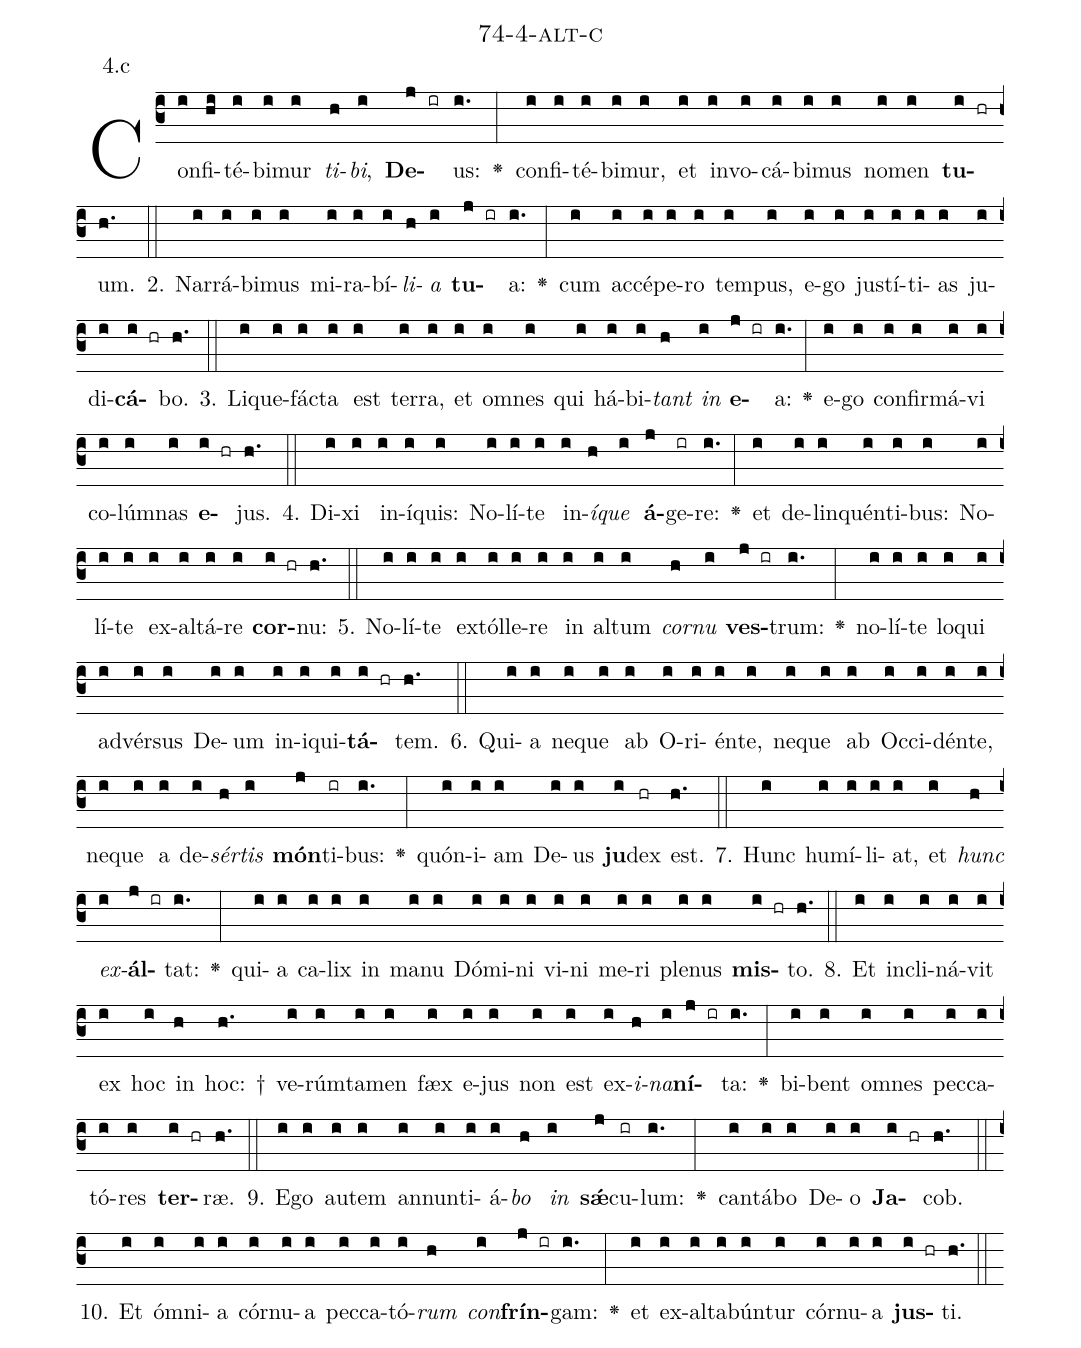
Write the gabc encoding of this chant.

name: 74-4-alt-c;
annotation: 4.c;
%%
(c3)Con(i)fi(hi)té(i)bi(i)mur(i) <i>ti</i>(h)<i>bi</i>,(i) <b>De</b>(j ir)us:(i.) <v>\greheightstar</v>(:) con(i)fi(i)té(i)bi(i)mur,(i) et(i) in(i)vo(i)cá(i)bi(i)mus(i) no(i)men(i) <b>tu</b>(i hr)um.(h.) (::)
2. Nar(i)rá(i)bi(i)mus(i) mi(i)ra(i)bí(i)<i>li</i>(h)<i>a</i>(i) <b>tu</b>(j ir)a:(i.) <v>\greheightstar</v>(:) cum(i) ac(i)cé(i)pe(i)ro(i) tem(i)pus,(i) e(i)go(i) jus(i)tí(i)ti(i)as(i) ju(i)di(i)<b>cá</b>(i hr)bo.(h.) (::)
3. Li(i)que(i)fác(i)ta(i) est(i) ter(i)ra,(i) et(i) om(i)nes(i) qui(i) há(i)bi(i)<i>tant</i>(h) <i>in</i>(i) <b>e</b>(j ir)a:(i.) <v>\greheightstar</v>(:) e(i)go(i) con(i)fir(i)má(i)vi(i) co(i)lúm(i)nas(i) <b>e</b>(i hr)jus.(h.) (::)
4. Di(i)xi(i) in(i)í(i)quis:(i) No(i)lí(i)te(i) in(i)<i>í</i>(h)<i>que</i>(i) <b>á</b>(j)ge(ir)re:(i.) <v>\greheightstar</v>(:) et(i) de(i)lin(i)quén(i)ti(i)bus:(i) No(i)lí(i)te(i) ex(i)al(i)tá(i)re(i) <b>cor</b>(i hr)nu:(h.) (::)
5. No(i)lí(i)te(i) ex(i)tól(i)le(i)re(i) in(i) al(i)tum(i) <i>cor</i>(h)<i>nu</i>(i) <b>ves</b>(j ir)trum:(i.) <v>\greheightstar</v>(:) no(i)lí(i)te(i) lo(i)qui(i) ad(i)vér(i)sus(i) De(i)um(i) in(i)i(i)qui(i)<b>tá</b>(i hr)tem.(h.) (::)
6. Qui(i)a(i) ne(i)que(i) ab(i) O(i)ri(i)én(i)te,(i) ne(i)que(i) ab(i) Oc(i)ci(i)dén(i)te,(i) ne(i)que(i) a(i) de(i)<i>sér</i>(h)<i>tis</i>(i) <b>món</b>(j)ti(ir)bus:(i.) <v>\greheightstar</v>(:) quón(i)i(i)am(i) De(i)us(i) <b>ju</b>(i)dex(hr) est.(h.) (::)
7. Hunc(i) hu(i)mí(i)li(i)at,(i) et(i) <i>hunc</i>(h) <i>ex</i>(i)<b>ál</b>(j ir)tat:(i.) <v>\greheightstar</v>(:) qui(i)a(i) ca(i)lix(i) in(i) ma(i)nu(i) Dó(i)mi(i)ni(i) vi(i)ni(i) me(i)ri(i) ple(i)nus(i) <b>mis</b>(i hr)to.(h.) (::)
8. Et(i) in(i)cli(i)ná(i)vit(i) ex(i) hoc(i) in(h) hoc: †(h.) ve(i)rúm(i)ta(i)men(i) fæx(i) e(i)jus(i) non(i) est(i) ex(i)<i>i</i>(h)<i>na</i>(i)<b>ní</b>(j ir)ta:(i.) <v>\greheightstar</v>(:) bi(i)bent(i) om(i)nes(i) pec(i)ca(i)tó(i)res(i) <b>ter</b>(i hr)ræ.(h.) (::)
9. E(i)go(i) au(i)tem(i) an(i)nun(i)ti(i)á(i)<i>bo</i>(h) <i>in</i>(i) <b>sǽ</b>(j)cu(ir)lum:(i.) <v>\greheightstar</v>(:) can(i)tá(i)bo(i) De(i)o(i) <b>Ja</b>(i hr)cob.(h.) (::)
10. Et(i) óm(i)ni(i)a(i) cór(i)nu(i)a(i) pec(i)ca(i)tó(i)<i>rum</i>(h) <i>con</i>(i)<b>frín</b>(j ir)gam:(i.) <v>\greheightstar</v>(:) et(i) ex(i)al(i)ta(i)bún(i)tur(i) cór(i)nu(i)a(i) <b>jus</b>(i hr)ti.(h.) (::)
